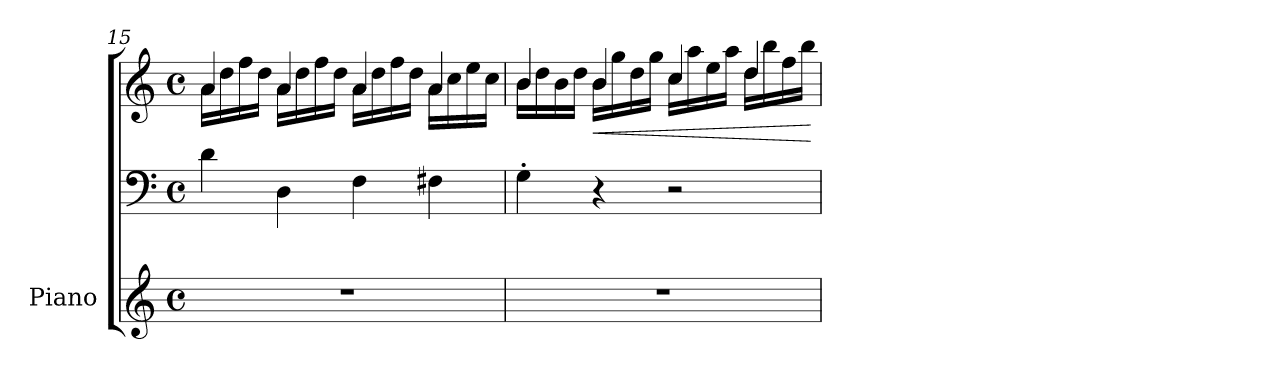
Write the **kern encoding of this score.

**kern	**kern	**kern	**dynam
*part1	*part1	*part1	*part1
*staff3	*staff2	*staff1	*staff1/2/3
*I"Piano	*	*	*
*I'Pno	*	*	*
*clefG2	*clefF4	*clefG2	*
*k[]	*k[]	*k[]	*
*M4/4	*M4/4	*M4/4	*
*met(c)	*met(c)	*met(c)	*
=15	=15	=15	=15
*	*	*^	*
1r	4d\	4a/	16a\LL	.
.	.	.	16dd\	.
.	.	.	16ff\	.
.	.	.	16dd\JJ	.
.	4D\	4a/	16a\LL	.
.	.	.	16dd\	.
.	.	.	16ff\	.
.	.	.	16dd\JJ	.
.	4F\	4a/	16a\LL	.
.	.	.	16dd\	.
.	.	.	16ff\	.
.	.	.	16dd\JJ	.
.	4F#X\	4a/	16a>\LL	.
.	.	.	16cc>\	.
.	.	.	16ee>\	.
.	.	.	16cc>\JJ	.
=16	=16	=16	=16	=16
1r	4G'\	4b/	16b>\LL	.
.	.	.	16dd>\	.
.	.	.	16b>\	.
.	.	.	16dd>\JJ	.
!	!	!	!	!LO:HP:b
.	4r	4b/	16b\LL	<
.	.	.	16gg\	.
.	.	.	16dd\	.
.	.	.	16gg\JJ	.
.	2r	4cc/	16cc\LL	.
.	.	.	16aa\	.
.	.	.	16ee\	.
.	.	.	16aa\JJ	.
.	.	4dd/	16dd\LL	.
.	.	.	16bb\	.
.	.	.	16ff\	.
.	.	.	16bb\JJ	.
*	*	*v	*v	*
.	.	.	[
=	=	=	=
*-	*-	*-	*-
